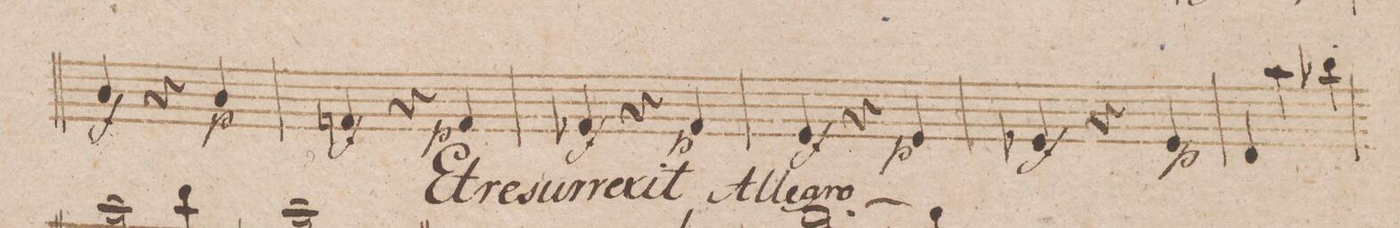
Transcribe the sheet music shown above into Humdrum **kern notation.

**kern	**dynam
*I"Fagotto 1mo	*
*clefF4	*
*k[b-e-a-d-]	*
*met(c|)	*
*M3/4	*
4D-/	f
4r	.
4D-/	p
=118	=118
4AAn/	f
4r	.
4AA/	p
=119	=119
4AA-X/	f
4r	.
4AA-/	p
=120	=120
4GG/	f
4r	.
4GG/	p
=121	=121
4GG-X/	f
4r	.
4GG-/	p
=122	=122
4FF/	.
4c\	.
4d-X\	.
=123	=123
*-	*-
